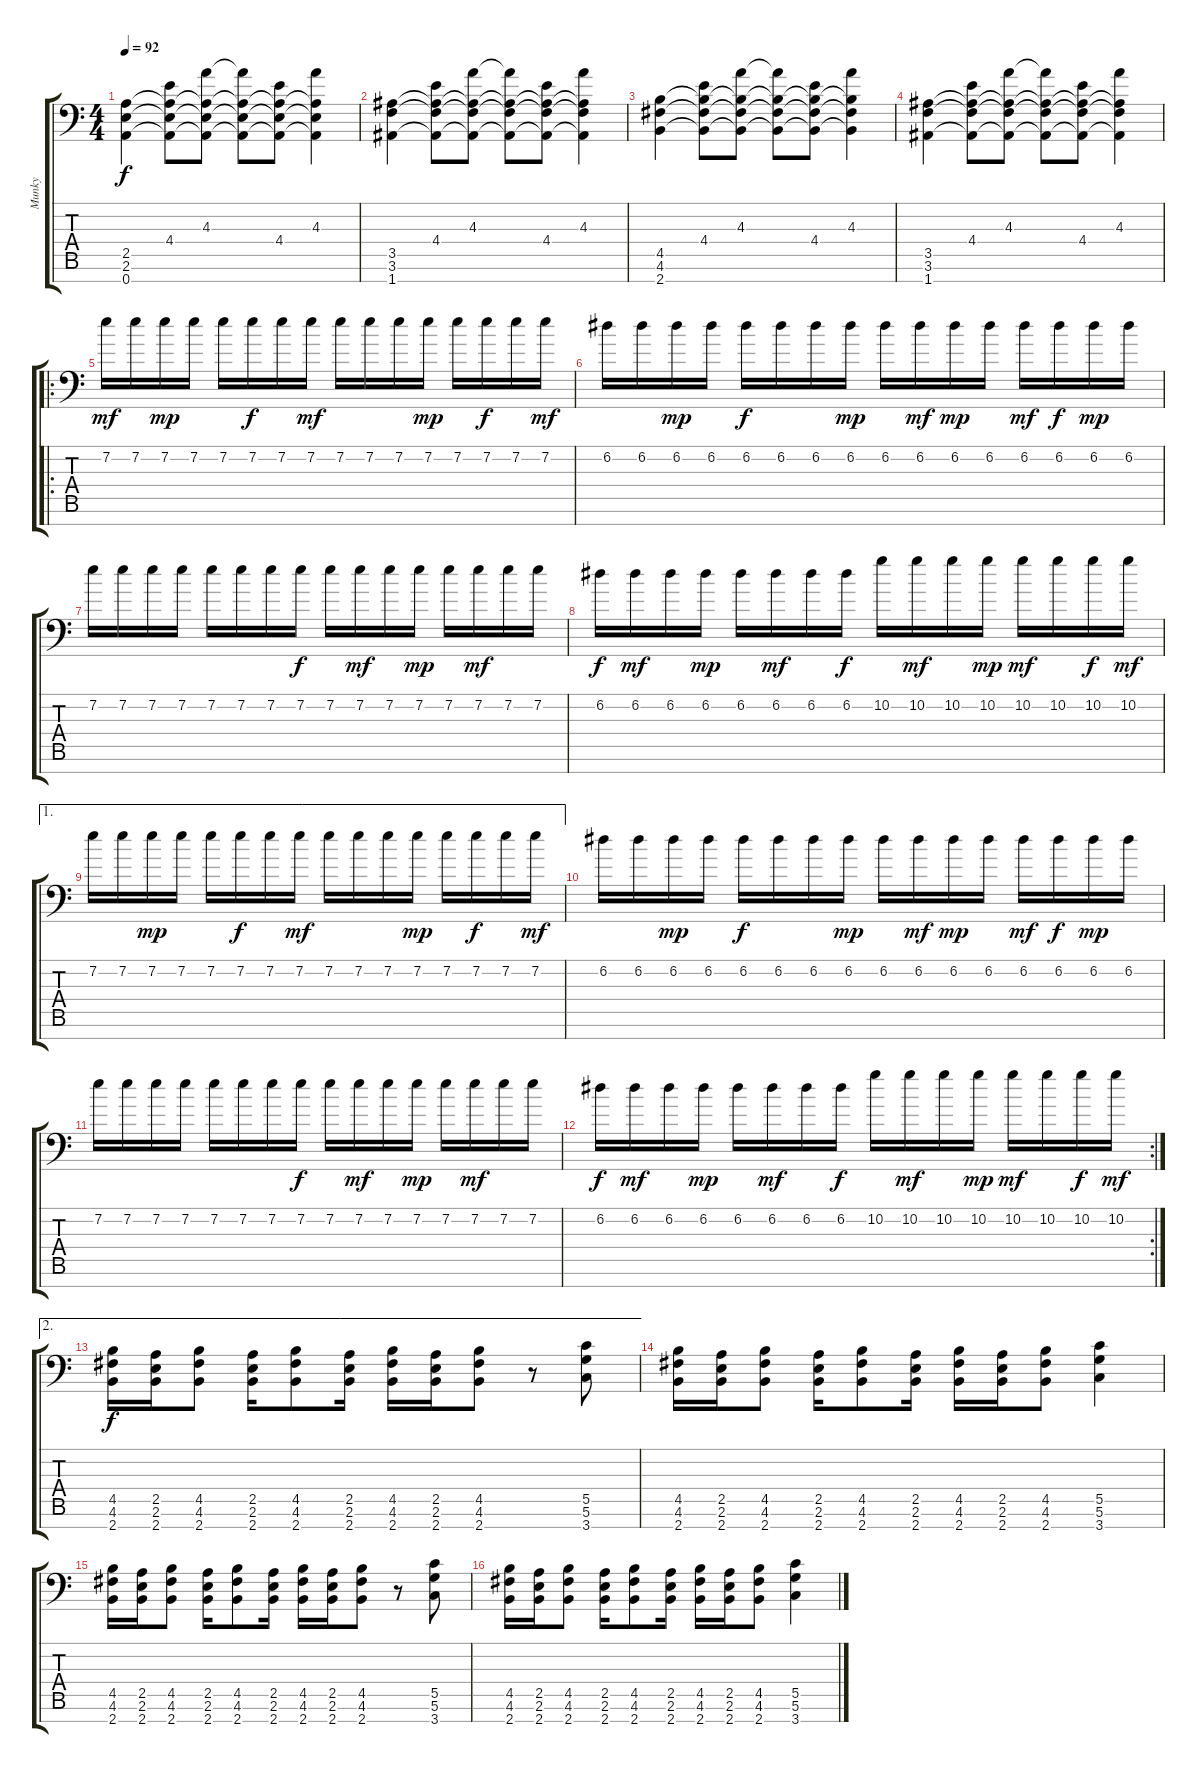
\track ("Munky" "Munky") {instrument distortionguitar}
\staff {score tabs}
\tuning (D4 A3 F3 C3 G2 D2 A1) {hide}
\ts (4 4)
\tempo 92
\clef f4
\ks c
(2.5 2.6 0.7).4{dy f volume 14 balance 12 instrument distortionguitar} (4.4 2.5{t} 2.6{t} 0.7{t}).8 (4.3 2.5{t} 2.6{t} 0.7{t}).8 (4.3{t} 2.5{t} 2.6{t} 0.7{t}).8 (4.4 2.5{t} 2.6{t} 0.7{t}).8 (4.3 2.5{t} 2.6{t} 0.7{t}).4 |
(3.5 3.6 1.7).4 (4.4 3.5{t} 3.6{t} 1.7{t}).8 (4.3 3.5{t} 3.6{t} 1.7{t}).8 (4.3{t} 3.5{t} 3.6{t} 1.7{t}).8 (4.4 3.5{t} 3.6{t} 1.7{t}).8 (4.3 3.5{t} 3.6{t} 1.7{t}).4 |
(4.5 4.6 2.7).4 (4.4 4.5{t} 4.6{t} 2.7{t}).8 (4.3 4.5{t} 4.6{t} 2.7{t}).8 (4.3{t} 4.5{t} 4.6{t} 2.7{t}).8 (4.4 4.5{t} 4.6{t} 2.7{t}).8 (4.3 4.5{t} 4.6{t} 2.7{t}).4 |
(3.5 3.6 1.7).4 (4.4 3.5{t} 3.6{t} 1.7{t}).8 (4.3 3.5{t} 3.6{t} 1.7{t}).8 (4.3{t} 3.5{t} 3.6{t} 1.7{t}).8 (4.4 3.5{t} 3.6{t} 1.7{t}).8 (4.3 3.5{t} 3.6{t} 1.7{t}).4 |
\ro
7.2.16{dy mf volume 12 balance 15 instrument tremolostrings} 7.2.16 7.2.16{dy mp} 7.2.16 7.2.16 7.2.16{dy f} 7.2.16 7.2.16{dy mf} 7.2.16 7.2.16 7.2.16 7.2.16{dy mp} 7.2.16 7.2.16{dy f} 7.2.16 7.2.16{dy mf} |
6.2.16{instrument tremolostrings} 6.2.16 6.2.16{dy mp} 6.2.16 6.2.16{dy f} 6.2.16 6.2.16 6.2.16{dy mp} 6.2.16 6.2.16{dy mf} 6.2.16{dy mp} 6.2.16 6.2.16{dy mf} 6.2.16{dy f} 6.2.16{dy mp} 6.2.16 |
7.2.16{instrument tremolostrings} 7.2.16 7.2.16 7.2.16 7.2.16 7.2.16 7.2.16 7.2.16{dy f} 7.2.16 7.2.16{dy mf} 7.2.16 7.2.16{dy mp} 7.2.16 7.2.16{dy mf} 7.2.16 7.2.16 |
6.2.16{dy f instrument tremolostrings} 6.2.16{dy mf} 6.2.16 6.2.16{dy mp} 6.2.16 6.2.16{dy mf} 6.2.16 6.2.16{dy f} 10.2.16 10.2.16{dy mf} 10.2.16 10.2.16{dy mp} 10.2.16{dy mf} 10.2.16 10.2.16{dy f} 10.2.16{dy mf} |
\ae 1
7.2.16{instrument tremolostrings} 7.2.16 7.2.16{dy mp} 7.2.16 7.2.16 7.2.16{dy f} 7.2.16 7.2.16{dy mf} 7.2.16 7.2.16 7.2.16 7.2.16{dy mp} 7.2.16 7.2.16{dy f} 7.2.16 7.2.16{dy mf} |
6.2.16{instrument tremolostrings} 6.2.16 6.2.16{dy mp} 6.2.16 6.2.16{dy f} 6.2.16 6.2.16 6.2.16{dy mp} 6.2.16 6.2.16{dy mf} 6.2.16{dy mp} 6.2.16 6.2.16{dy mf} 6.2.16{dy f} 6.2.16{dy mp} 6.2.16 |
7.2.16{instrument tremolostrings} 7.2.16 7.2.16 7.2.16 7.2.16 7.2.16 7.2.16 7.2.16{dy f} 7.2.16 7.2.16{dy mf} 7.2.16 7.2.16{dy mp} 7.2.16 7.2.16{dy mf} 7.2.16 7.2.16 |
\rc 2
6.2.16{dy f instrument tremolostrings} 6.2.16{dy mf} 6.2.16 6.2.16{dy mp} 6.2.16 6.2.16{dy mf} 6.2.16 6.2.16{dy f} 10.2.16 10.2.16{dy mf} 10.2.16 10.2.16{dy mp} 10.2.16{dy mf} 10.2.16 10.2.16{dy f} 10.2.16{dy mf} |
\ae 2
(4.5 4.6 2.7).16{dy f instrument distortionguitar} (2.5 2.6 2.7).16 (4.5 4.6 2.7).8 (2.5 2.6 2.7).16 (4.5 4.6 2.7).8 (2.5 2.6 2.7).16 (4.5 4.6 2.7).16 (2.5 2.6 2.7).16 (4.5 4.6 2.7).8 r.8 (5.5 5.6 3.7).8 |
(4.5 4.6 2.7).16 (2.5 2.6 2.7).16 (4.5 4.6 2.7).8 (2.5 2.6 2.7).16 (4.5 4.6 2.7).8 (2.5 2.6 2.7).16 (4.5 4.6 2.7).16 (2.5 2.6 2.7).16 (4.5 4.6 2.7).8 (5.5 5.6 3.7).4 |
(4.5 4.6 2.7).16 (2.5 2.6 2.7).16 (4.5 4.6 2.7).8 (2.5 2.6 2.7).16 (4.5 4.6 2.7).8 (2.5 2.6 2.7).16 (4.5 4.6 2.7).16 (2.5 2.6 2.7).16 (4.5 4.6 2.7).8 r.8 (5.5 5.6 3.7).8 |
(4.5 4.6 2.7).16 (2.5 2.6 2.7).16 (4.5 4.6 2.7).8 (2.5 2.6 2.7).16 (4.5 4.6 2.7).8 (2.5 2.6 2.7).16 (4.5 4.6 2.7).16 (2.5 2.6 2.7).16 (4.5 4.6 2.7).8 (5.5 5.6 3.7).4
